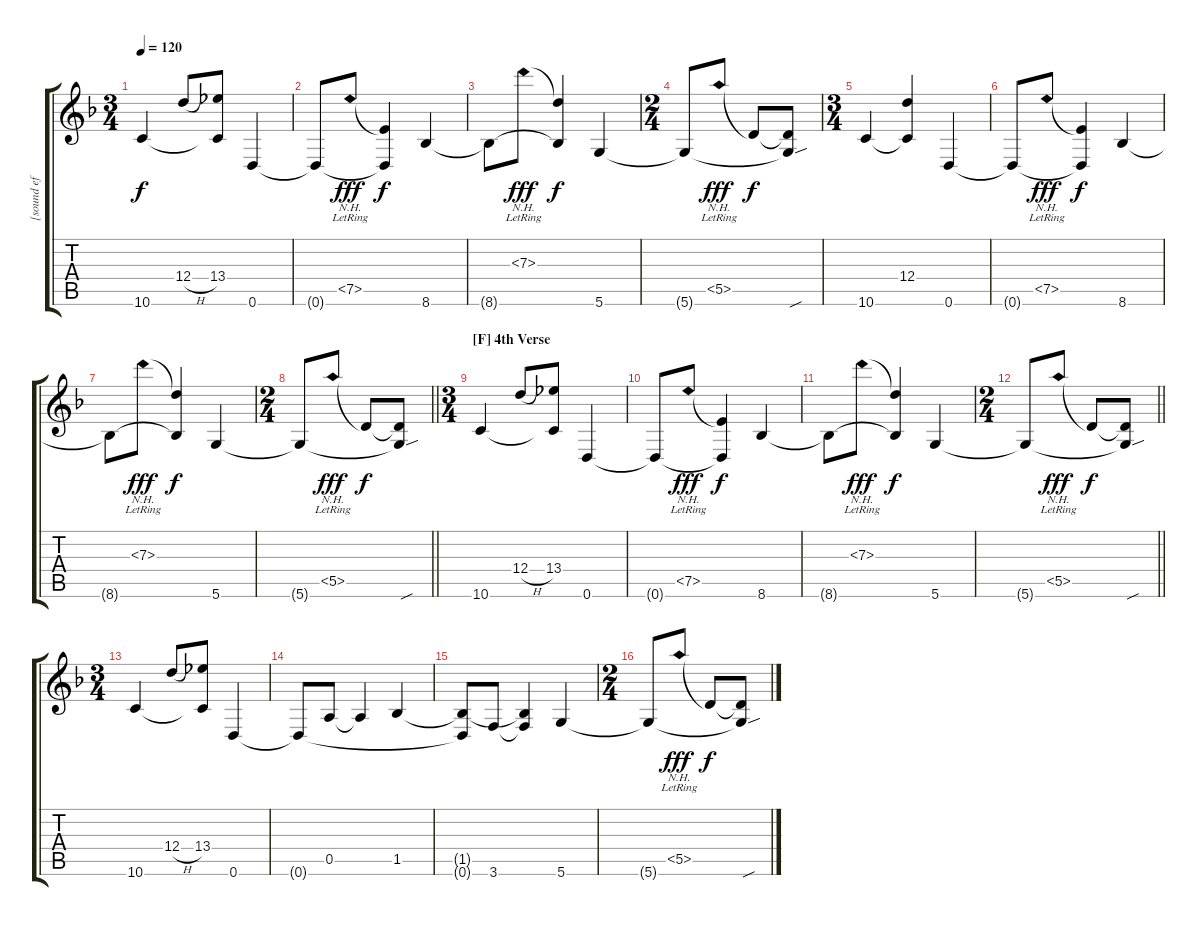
\track (" [sound effects]" " [sound ef") {instrument electricguitarclean}
\staff {score tabs}
\tuning (E4 B3 G3 D3 A2 D2) {hide}
\ts (3 4)
\tempo 120
\clef g2
\ks dminor
10.6.4{dy f} 12.4{h}.8 (13.4 10.6{t}).8 0.6.4 |
0.6{t}.8 7.5{nh lr}.8{dy fff} (7.5{t} 0.6{t}).4{dy f} 8.6.4 |
8.6{t}.8 7.3{nh lr}.8{dy fff} (7.3{t} 8.6{t}).4{dy f} 5.6.4 |
\ts (2 4)
5.6{t}.8 5.5{nh lr}.8{dy fff} 5.5{t}.8{dy f} (5.5{t} 5.6{sou t}).8 |
\ts (3 4)
10.6.4 (12.4 10.6{t}).4 0.6.4 |
0.6{t}.8 7.5{nh lr}.8{dy fff} (7.5{t} 0.6{t}).4{dy f} 8.6.4 |
8.6{t}.8 7.3{nh lr}.8{dy fff} (7.3{t} 8.6{t}).4{dy f} 5.6.4 |
\ts (2 4)
\barLineRight lightlight
5.6{t}.8 5.5{nh lr}.8{dy fff} 5.5{t}.8{dy f} (5.5{t} 5.6{sou t}).8 |
\ts (3 4)
\section ("" "[F] 4th Verse")
10.6.4 12.4{h}.8 (13.4 10.6{t}).8 0.6.4 |
0.6{t}.8 7.5{nh lr}.8{dy fff} (7.5{t} 0.6{t}).4{dy f} 8.6.4 |
8.6{t}.8 7.3{nh lr}.8{dy fff} (7.3{t} 8.6{t}).4{dy f} 5.6.4 |
\ts (2 4)
\barLineRight lightlight
5.6{t}.8 5.5{nh lr}.8{dy fff} 5.5{t}.8{dy f} (5.5{t} 5.6{sou t}).8 |
\ts (3 4)
10.6.4 12.4{h}.8 (13.4 10.6{t}).8 0.6.4 |
0.6{t}.8 0.5.8 0.5{t}.4 1.5.4 |
(1.5{t} 0.6{t}).8 3.6.8 (1.5{t} 3.6{t}).4 5.6.4 |
\ts (2 4)
5.6{t}.8 5.5{nh lr}.8{dy fff} 5.5{t}.8{dy f} (5.5{t} 5.6{sou t}).8
